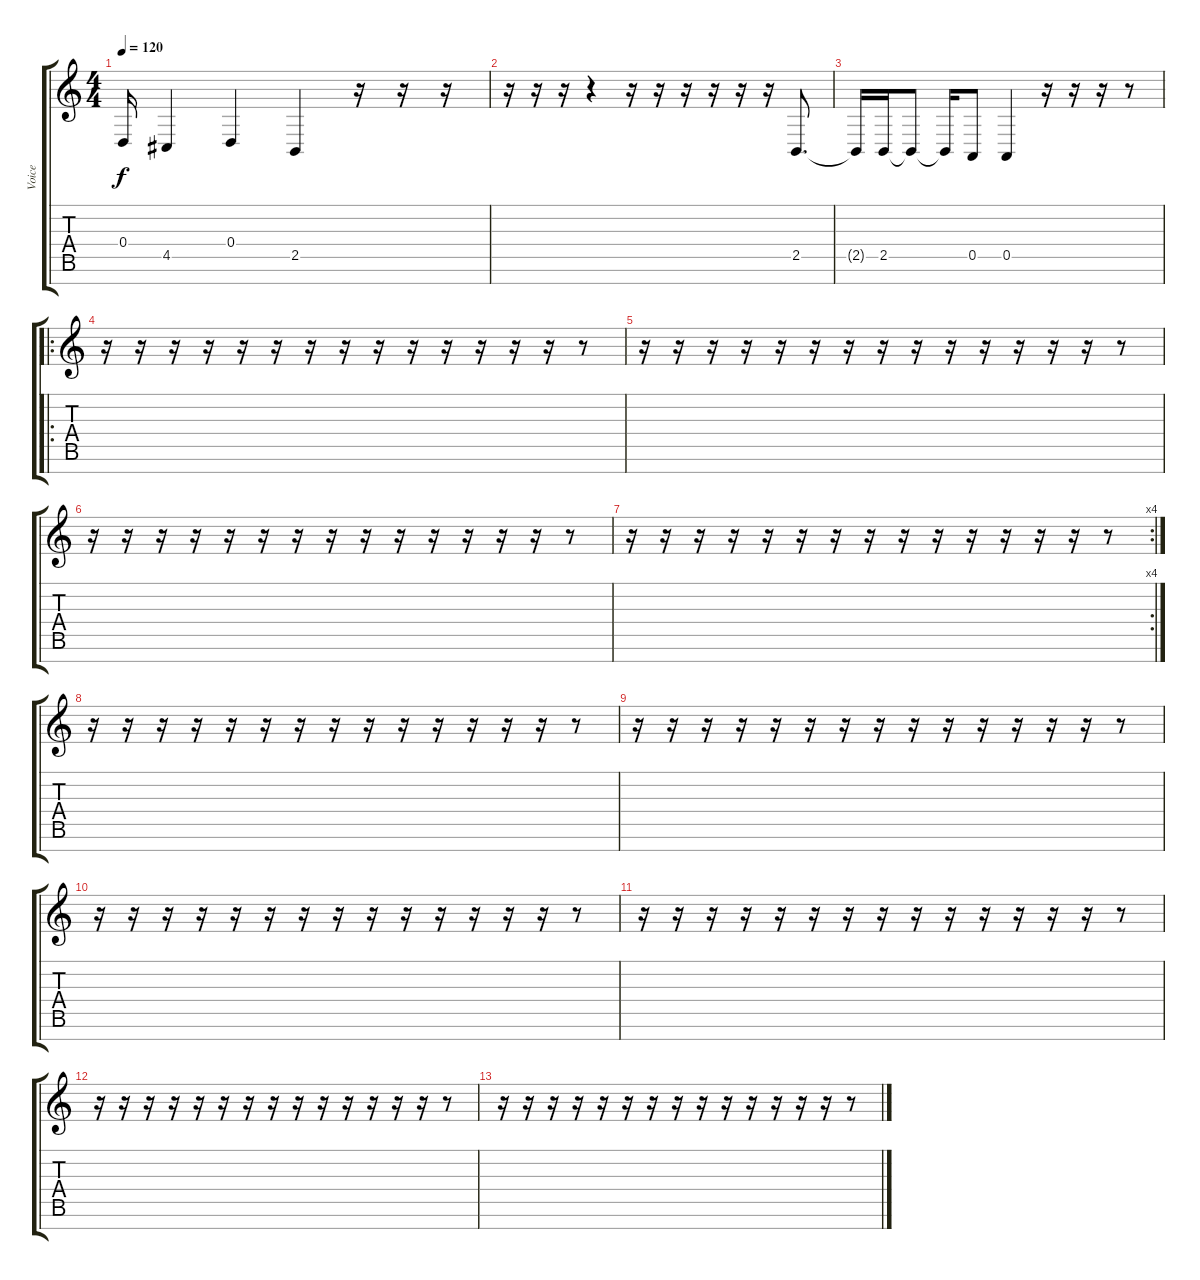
\track ("Voice" "Voice") {instrument lead8bassandlead}
\staff {score tabs}
\tuning (E4 B3 G3 D3 A2 E2 B1) {hide}
\ts (4 4)
\tempo 120
\clef g2
\ks c
0.4{t}.16{dy f} 4.5.4 0.4.4 2.5.4 r.16 r.16 r.16 |
r.16 r.16 r.16 r.4 r.16 r.16 r.16 r.16 r.16 r.16 2.5.8{d} |
2.5{t}.16 2.5.16 2.5{t}.8 2.5{t}.16 0.5.8 0.5.4 r.16 r.16 r.16 r.8 |
\ro
r.16 r.16 r.16 r.16 r.16 r.16 r.16 r.16 r.16 r.16 r.16 r.16 r.16 r.16 r.8 |
r.16 r.16 r.16 r.16 r.16 r.16 r.16 r.16 r.16 r.16 r.16 r.16 r.16 r.16 r.8 |
r.16 r.16 r.16 r.16 r.16 r.16 r.16 r.16 r.16 r.16 r.16 r.16 r.16 r.16 r.8 |
\rc 4
r.16 r.16 r.16 r.16 r.16 r.16 r.16 r.16 r.16 r.16 r.16 r.16 r.16 r.16 r.8 |
r.16 r.16 r.16 r.16 r.16 r.16 r.16 r.16 r.16 r.16 r.16 r.16 r.16 r.16 r.8 |
r.16 r.16 r.16 r.16 r.16 r.16 r.16 r.16 r.16 r.16 r.16 r.16 r.16 r.16 r.8 |
r.16 r.16 r.16 r.16 r.16 r.16 r.16 r.16 r.16 r.16 r.16 r.16 r.16 r.16 r.8 |
r.16 r.16 r.16 r.16 r.16 r.16 r.16 r.16 r.16 r.16 r.16 r.16 r.16 r.16 r.8 |
r.16 r.16 r.16 r.16 r.16 r.16 r.16 r.16 r.16 r.16 r.16 r.16 r.16 r.16 r.8 |
r.16 r.16 r.16 r.16 r.16 r.16 r.16 r.16 r.16 r.16 r.16 r.16 r.16 r.16 r.8
